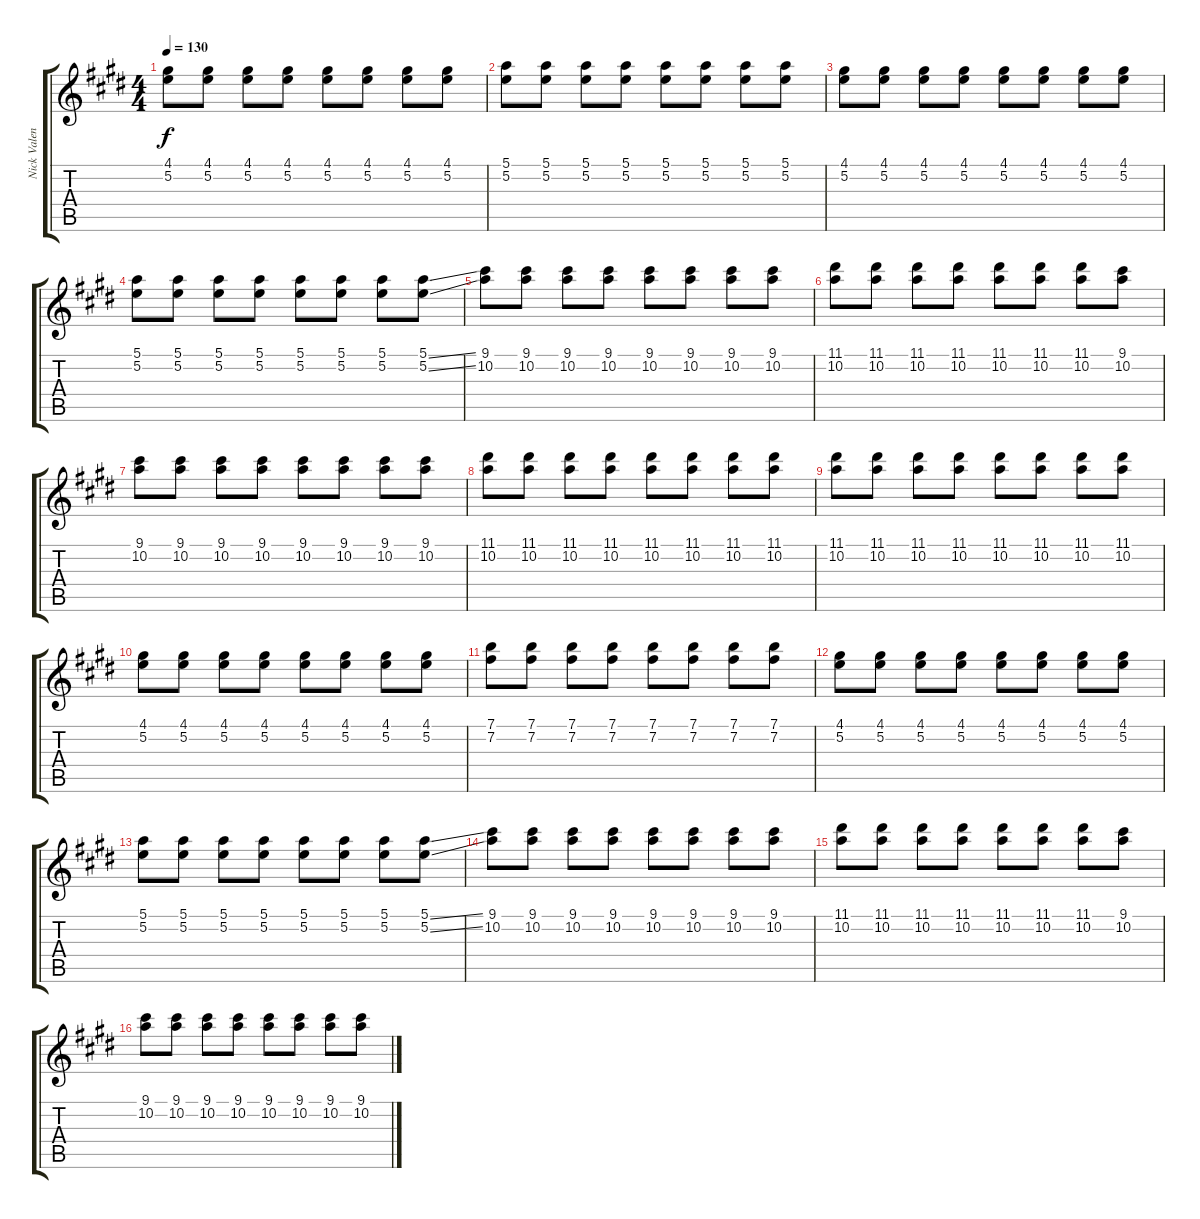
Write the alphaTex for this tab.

\track ("Nick Valensi" "Nick Valen") {instrument overdrivenguitar}
\staff {score tabs}
\tuning (E4 B3 G3 D3 A2 E2) {hide}
\ts (4 4)
\tempo 130
\clef g2
\ks e
(4.1 5.2).8{dy f} (4.1 5.2).8 (4.1 5.2).8 (4.1 5.2).8 (4.1 5.2).8 (4.1 5.2).8 (4.1 5.2).8 (4.1 5.2).8 |
(5.1 5.2).8 (5.1 5.2).8 (5.1 5.2).8 (5.1 5.2).8 (5.1 5.2).8 (5.1 5.2).8 (5.1 5.2).8 (5.1 5.2).8 |
(4.1 5.2).8 (4.1 5.2).8 (4.1 5.2).8 (4.1 5.2).8 (4.1 5.2).8 (4.1 5.2).8 (4.1 5.2).8 (4.1 5.2).8 |
(5.1 5.2).8 (5.1 5.2).8 (5.1 5.2).8 (5.1 5.2).8 (5.1 5.2).8 (5.1 5.2).8 (5.1 5.2).8 (5.1{ss} 5.2{ss}).8 |
(9.1 10.2).8 (9.1 10.2).8 (9.1 10.2).8 (9.1 10.2).8 (9.1 10.2).8 (9.1 10.2).8 (9.1 10.2).8 (9.1 10.2).8 |
(11.1 10.2).8 (11.1 10.2).8 (11.1 10.2).8 (11.1 10.2).8 (11.1 10.2).8 (11.1 10.2).8 (11.1 10.2).8 (9.1 10.2).8 |
(9.1 10.2).8 (9.1 10.2).8 (9.1 10.2).8 (9.1 10.2).8 (9.1 10.2).8 (9.1 10.2).8 (9.1 10.2).8 (9.1 10.2).8 |
(11.1 10.2).8 (11.1 10.2).8 (11.1 10.2).8 (11.1 10.2).8 (11.1 10.2).8 (11.1 10.2).8 (11.1 10.2).8 (11.1 10.2).8 |
(11.1 10.2).8 (11.1 10.2).8 (11.1 10.2).8 (11.1 10.2).8 (11.1 10.2).8 (11.1 10.2).8 (11.1 10.2).8 (11.1 10.2).8 |
(4.1 5.2).8 (4.1 5.2).8 (4.1 5.2).8 (4.1 5.2).8 (4.1 5.2).8 (4.1 5.2).8 (4.1 5.2).8 (4.1 5.2).8 |
(7.1 7.2).8 (7.1 7.2).8 (7.1 7.2).8 (7.1 7.2).8 (7.1 7.2).8 (7.1 7.2).8 (7.1 7.2).8 (7.1 7.2).8 |
(4.1 5.2).8 (4.1 5.2).8 (4.1 5.2).8 (4.1 5.2).8 (4.1 5.2).8 (4.1 5.2).8 (4.1 5.2).8 (4.1 5.2).8 |
(5.1 5.2).8 (5.1 5.2).8 (5.1 5.2).8 (5.1 5.2).8 (5.1 5.2).8 (5.1 5.2).8 (5.1 5.2).8 (5.1{ss} 5.2{ss}).8 |
(9.1 10.2).8 (9.1 10.2).8 (9.1 10.2).8 (9.1 10.2).8 (9.1 10.2).8 (9.1 10.2).8 (9.1 10.2).8 (9.1 10.2).8 |
(11.1 10.2).8 (11.1 10.2).8 (11.1 10.2).8 (11.1 10.2).8 (11.1 10.2).8 (11.1 10.2).8 (11.1 10.2).8 (9.1 10.2).8 |
(9.1 10.2).8 (9.1 10.2).8 (9.1 10.2).8 (9.1 10.2).8 (9.1 10.2).8 (9.1 10.2).8 (9.1 10.2).8 (9.1 10.2).8
